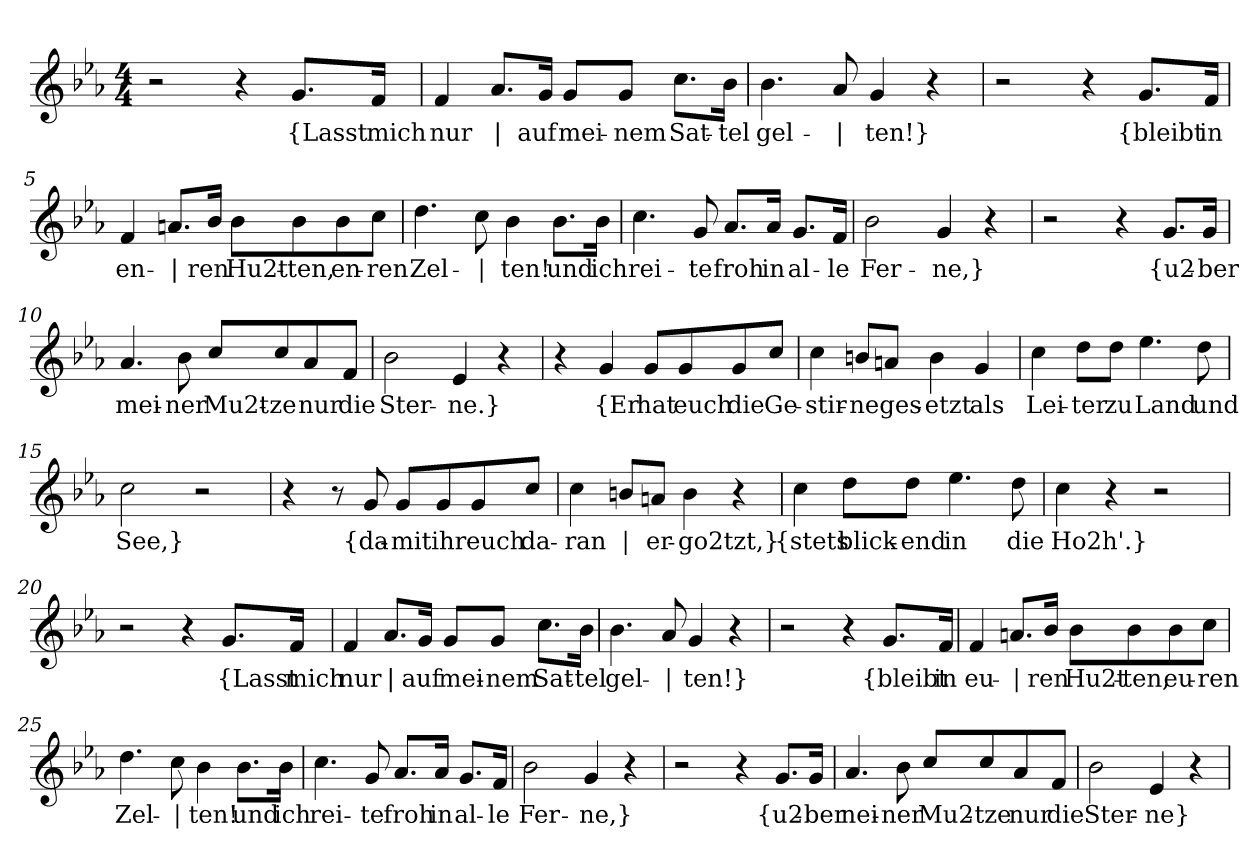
**kern	**text
*part1	*part1
*staff1	*staff1
*clefG2	*
*k[b-e-a-]	*
*M4/4	*
=1	=1
2r	.
4r	.
!	!LO:LY:b
8.g/L	{Lasst
!	!LO:LY:b
16f/Jk	mich
=2	=2
!	!LO:LY:b
4f/	nur
!	!LO:LY:b
8.a-/L	|
!	!LO:LY:b
16g/Jk	auf
!	!LO:LY:b
8g/L	mei-
!	!LO:LY:b
8g/J	-nem
!	!LO:LY:b
8.cc\L	Sat-
!	!LO:LY:b
16b-\Jk	-tel
=3	=3
!	!LO:LY:b
4.b-\	gel-
!	!LO:LY:b
8a-/	|
!	!LO:LY:b
4g/	-ten!}
4r	.
=4	=4
2r	.
4r	.
!	!LO:LY:b
8.g/L	{bleibt
!	!LO:LY:b
16f/Jk	in
!!LO:LB:g=z
=5	=5
!	!LO:LY:b
4f/	en-
!	!LO:LY:b
8.an/L	|
!	!LO:LY:b
16b-/Jk	-ren
!	!LO:LY:b
8b-\L	Hu2t-
!	!LO:LY:b
8b-\	-ten,
!	!LO:LY:b
8b-\	en-
!	!LO:LY:b
8cc\J	-ren
=6	=6
!	!LO:LY:b
4.dd\	Zel-
!	!LO:LY:b
8cc\	|
!	!LO:LY:b
4b-\	-ten!
!	!LO:LY:b
8.b-\L	und
!	!LO:LY:b
16b-\Jk	ich
=7	=7
!	!LO:LY:b
4.cc\	rei-
!	!LO:LY:b
8g/	-te
!	!LO:LY:b
8.a-/L	froh
!	!LO:LY:b
16a-/Jk	in
!	!LO:LY:b
8.g/L	al-
!	!LO:LY:b
16f/Jk	-le
=8	=8
!	!LO:LY:b
2b-\	Fer-
!	!LO:LY:b
4g/	-ne,}
4r	.
=9	=9
2r	.
4r	.
!	!LO:LY:b
8.g/L	{u2-
!	!LO:LY:b
16g/Jk	-ber
!!LO:LB:g=z
=10	=10
!	!LO:LY:b
4.a-/	mei-
!	!LO:LY:b
8b-\	-ner
!	!LO:LY:b
8cc/L	Mu2t-
!	!LO:LY:b
8cc/	-ze
!	!LO:LY:b
8a-/	nur
!	!LO:LY:b
8f/J	die
=11	=11
!	!LO:LY:b
2b-\	Ster-
!	!LO:LY:b
4e-/	-ne.}
4r	.
=12	=12
4r	.
!	!LO:LY:b
4g/	{Er
!	!LO:LY:b
8g/L	hat
!	!LO:LY:b
8g/	euch
!	!LO:LY:b
8g/	die
!	!LO:LY:b
8cc/J	Ge-
=13	=13
!	!LO:LY:b
4cc\	-stir-
!	!LO:LY:b
8bn/L	-ne
!	!LO:LY:b
8an/J	ges-
!	!LO:LY:b
4b\	-etzt
!	!LO:LY:b
4g/	als
!!LO:LB:g=z
=14	=14
!	!LO:LY:b
4cc\	Lei-
!	!LO:LY:b
8dd\L	-ter
!	!LO:LY:b
8dd\J	zu
!	!LO:LY:b
4.ee-\	Land
!	!LO:LY:b
8dd\	und
=15	=15
!	!LO:LY:b
2cc\	See,}
2r	.
=16	=16
4r	.
8r	.
!	!LO:LY:b
8g/	{da-
!	!LO:LY:b
8g/L	-mit
!	!LO:LY:b
8g/	ihr
!	!LO:LY:b
8g/	euch
!	!LO:LY:b
8cc/J	da-
=17	=17
!	!LO:LY:b
4cc\	-ran
!	!LO:LY:b
8bn/L	|
!	!LO:LY:b
8an/J	er-
!	!LO:LY:b
4b\	-go2tzt,}
4r	.
!!LO:LB:g=z
=18	=18
!	!LO:LY:b
4cc\	{stets
!	!LO:LY:b
8dd\L	blick-
!	!LO:LY:b
8dd\J	-end
!	!LO:LY:b
4.ee-\	in
!	!LO:LY:b
8dd\	die
=19	=19
!	!LO:LY:b
4cc\	Ho2h'.}
4r	.
2r	.
=20	=20
2r	.
4r	.
!	!LO:LY:b
8.g/L	{Lasst
!	!LO:LY:b
16f/Jk	mich
=21	=21
!	!LO:LY:b
4f/	nur
!	!LO:LY:b
8.a-/L	|
!	!LO:LY:b
16g/Jk	auf
!	!LO:LY:b
8g/L	mei-
!	!LO:LY:b
8g/J	-nem
!	!LO:LY:b
8.cc\L	Sat-
!	!LO:LY:b
16b-\Jk	-tel
=22	=22
!	!LO:LY:b
4.b-\	gel-
!	!LO:LY:b
8a-/	|
!	!LO:LY:b
4g/	-ten!}
4r	.
!!LO:LB:g=z
=23	=23
2r	.
4r	.
!	!LO:LY:b
8.g/L	{bleibt
!	!LO:LY:b
16f/Jk	in
=24	=24
!	!LO:LY:b
4f/	eu-
!	!LO:LY:b
8.an/L	|
!	!LO:LY:b
16b-/Jk	-ren
!	!LO:LY:b
8b-\L	Hu2t-
!	!LO:LY:b
8b-\	-ten,
!	!LO:LY:b
8b-\	eu-
!	!LO:LY:b
8cc\J	-ren
=25	=25
!	!LO:LY:b
4.dd\	Zel-
!	!LO:LY:b
8cc\	|
!	!LO:LY:b
4b-\	ten!
!	!LO:LY:b
8.b-\L	und
!	!LO:LY:b
16b-\Jk	ich
=26	=26
!	!LO:LY:b
4.cc\	rei-
!	!LO:LY:b
8g/	-te
!	!LO:LY:b
8.a-/L	froh
!	!LO:LY:b
16a-/Jk	in
!	!LO:LY:b
8.g/L	al-
!	!LO:LY:b
16f/Jk	-le
=27	=27
!	!LO:LY:b
2b-\	Fer-
!	!LO:LY:b
4g/	-ne,}
4r	.
!!LO:LB:g=z
=28	=28
2r	.
4r	.
!	!LO:LY:b
8.g/L	{u2-
!	!LO:LY:b
16g/Jk	-ber
=29	=29
!	!LO:LY:b
4.a-/	nei-
!	!LO:LY:b
8b-\	-ner
!	!LO:LY:b
8cc/L	Mu2-
!	!LO:LY:b
8cc/	-tze
!	!LO:LY:b
8a-/	nur
!	!LO:LY:b
8f/J	die
=30	=30
!	!LO:LY:b
2b-\	Ster-
!	!LO:LY:b
4e-/	-ne}
4r	.
=	=
*-	*-
